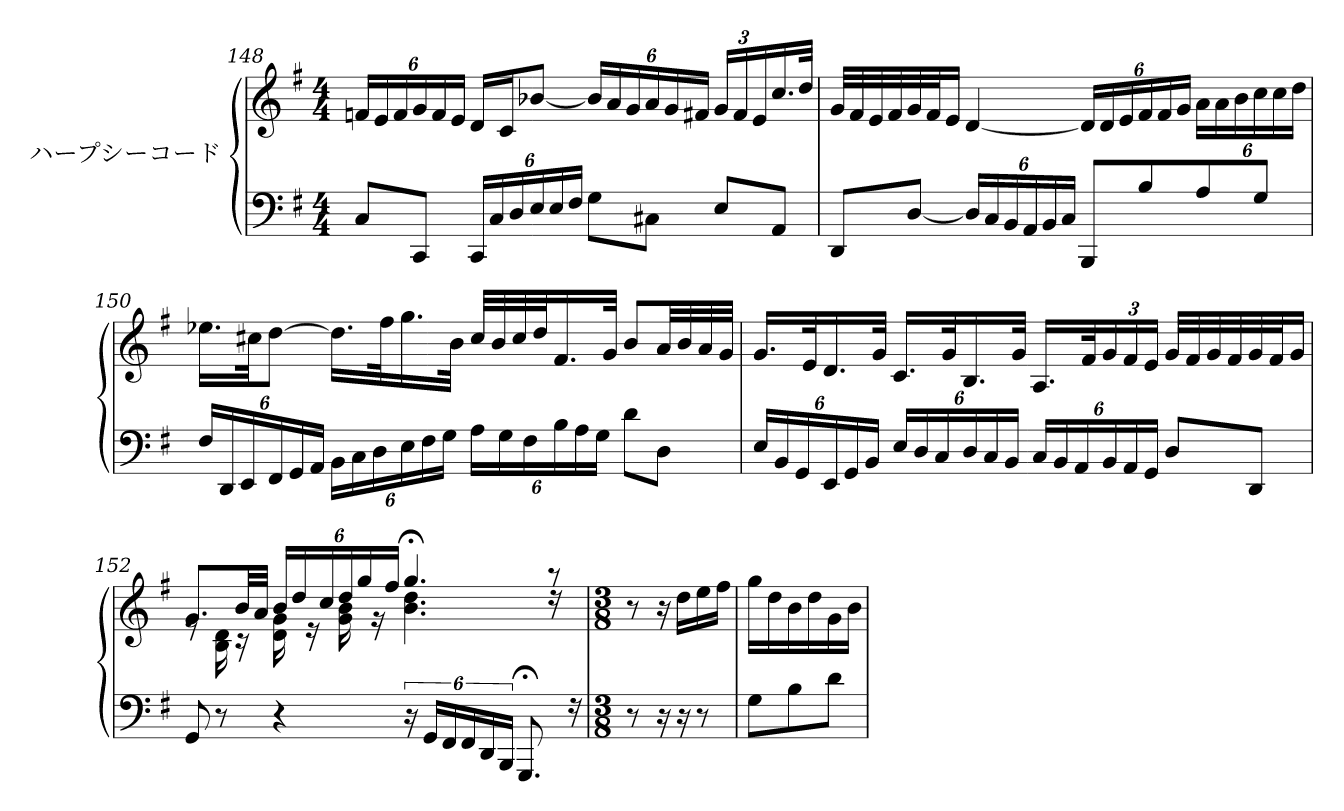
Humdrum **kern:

**kern	**kern
*part1	*part1
*staff2	*staff1
*I"ハープシーコード	*
!!LO:LB:g=z
*clefF4	*clefG2
*k[f#]	*k[f#]
*M4/4	*M4/4
*	*Xbrackettup
=148	=148
8C/L	24fn/LL
.	24e/
.	24f/
8CC/J	24g/
.	24f/
.	24e/JJ
*Xbrackettup	*
24CC/LL	16d/LL
24C/	.
.	16c/J
24D/	.
24E/	[8b-X/J
24E/	.
24F#/JJ	.
8G\L	24b-/LL]
.	24a/
.	24g/
8C#X\J	24a/
.	24g/
.	24f#X/JJ
8E/L	24g/LL
.	24f#/
.	24e/
8AA/J	16.cc/
.	32dd/JJk
!!LO:LB:g=z
=149	=149
8DD/L	32g/LLL
.	32f#/
.	32e/
.	32f#/
[8D/J	32g/
.	32f#/J
.	16e/JJ
24D/LL]	[4d/
24C/	.
24BB/	.
24AA/	.
24BB/	.
24C/JJ	.
8BBB/L	24d/LL]
.	24d/
.	24e/
8B/	24f#/
.	24f#/
.	24g/JJ
8A/	24a\LL
.	24a\
.	24b\
8G/J	24cc\
.	24cc\
.	24dd\JJ
!!LO:LB:g=z
=150	=150
24F#/LL	16.ee-X\LL
24DD/	.
24EE/	.
.	32cc#X\JK
24FF#/	[8dd\J
24GG/	.
24AA/JJ	.
24BB\LL	16.dd\LL]
24C\	.
24D\	.
.	32ff#\K
24E\	16.gg\
24F#\	.
24G\JJ	.
.	32b\JJk
24A\LL	32cc#/LLL
.	32b/
24G\	.
.	32cc#/
24F#\	.
.	32dd/J
24B\	16.f#/
24A\	.
24G\JJ	.
.	32g/JJk
8d\L	8b/L
8D\J	32a/LL
.	32b/
.	32a/
.	32g/JJJ
!!LO:PB:g=z
=151	=151
24E/LL	16.g/LL
24BB/	.
24GG/	.
.	32e/K
24EE/	16.d/
24GG/	.
24BB/JJ	.
.	32g/JJk
24E/LL	16.c/LL
24D/	.
24C/	.
.	32g/K
24D/	16.B/
24C/	.
24BB/JJ	.
.	32g/JJk
24C/LL	16.A/LL
24BB/	.
24AA/	.
.	32f#/K
24BB/	24g/
24AA/	24f#/
24GG/JJ	24e/JJ
8D/L	32g/LLL
.	32f#/
.	32g/
.	32f#/
8DD/J	32g/
.	32f#/J
.	16g/JJ
!!LO:LB:g=z
=152	=152
*	*^
8GG/	8.g/L	8re
8r	.	16B\ 16d\
.	32b/LL	16r
.	32a/JJJ	.
4r	24b/LL	16d\ 16g\
.	24dd/	.
.	.	16r
.	24cc/	.
.	24dd/	16g\ 16b\
.	24gg/	.
.	.	16r
.	24ff#/JJ	.
*brackettup	*	*
24r	4.gg;</	4.b\ 4.dd\
24GG/LL	.	.
24FF#/	.	.
*Xbrackettup	*	*
24FF#/	.	.
24DD/	.	.
24BBB/JJ	.	.
8.GGG;</	.	.
.	8r	16rdd
16rF	.	16ryy
*	*v	*v
!!LO:PB:g=z
=153	=153
*M3/8	*M3/8
*	*MM80
*	*^
!	!LO:TX:a:t=Corrente	!
*	*v	*v
8r	8r
16r	16r
16r	16dd\LL
8r	16ee\
.	16ff#\JJ
=154	=154
8G\L	16gg\LL
.	16dd\
8B\	16b\
.	16dd\
8d\J	16g\
.	16b\JJ
=	=
*-	*-
